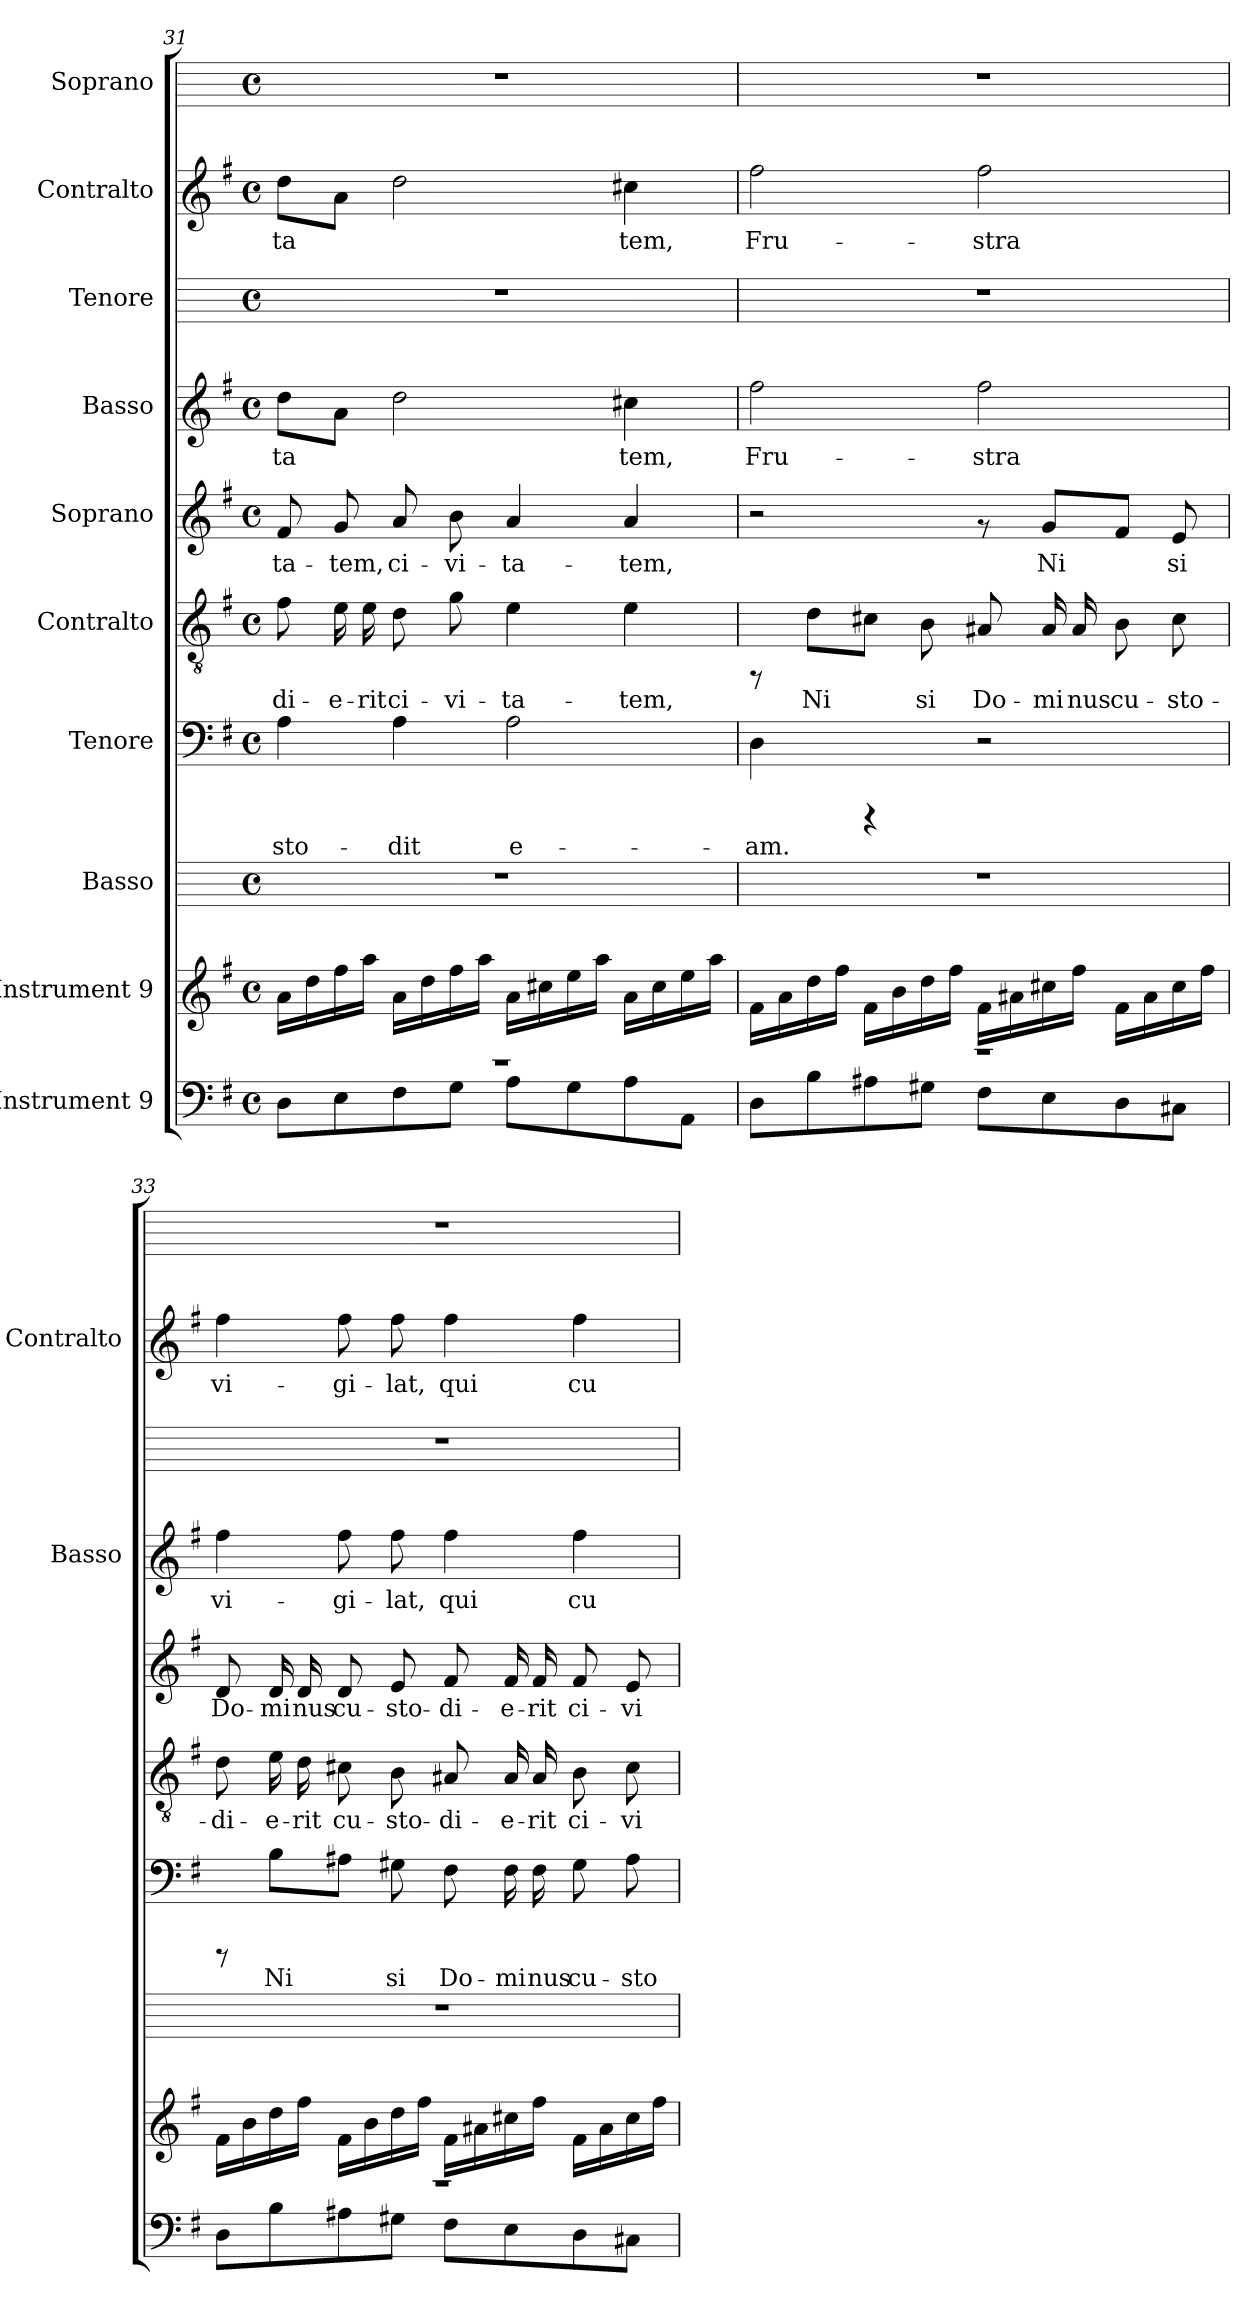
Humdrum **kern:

**kern	**kern	**kern	**kern	**text	**kern	**text	**kern	**text	**kern	**text	**kern	**kern	**text	**kern
*part10	*part9	*part8	*part7	*part7	*part6	*part6	*part5	*part5	*part4	*part4	*part3	*part2	*part2	*part1
*staff10	*staff9	*staff8	*staff7	*staff7	*staff6	*staff6	*staff5	*staff5	*staff4	*staff4	*staff3	*staff2	*staff2	*staff1
*I"Instrument 9	*I"Instrument 9	*I"Basso	*I"Tenore	*	*I"Contralto	*	*I"Soprano	*	*I"Basso	*	*I"Tenore	*I"Contralto	*	*I"Soprano
*	*	*	*	*	*	*	*	*	*I'Basso	*	*	*I'Contralto	*	*
*clefF4	*clefG2	*	*clefF4	*	*clefGv2	*	*clefG2	*	*clefG2	*	*	*clefG2	*	*
*k[f#]	*k[f#]	*k[]	*k[f#]	*	*k[f#]	*	*k[f#]	*	*k[f#]	*	*k[]	*k[f#]	*	*k[]
*G:	*G:	*C:	*G:	*	*G:	*	*G:	*	*G:	*	*C:	*G:	*	*C:
*M4/4	*M4/4	*M4/4	*M4/4	*	*M4/4	*	*M4/4	*	*M4/4	*	*M4/4	*M4/4	*	*M4/4
*met(c)	*met(c)	*met(c)	*met(c)	*	*met(c)	*	*met(c)	*	*met(c)	*	*met(c)	*met(c)	*	*met(c)
=31	=31	=31	=31	=31	=31	=31	=31	=31	=31	=31	=31	=31	=31	=31
*^	*	*	*	*	*	*	*	*	*	*	*	*	*	*
!	!	!	!	!	!LO:LY:b:cj	!	!LO:LY:b:cj	!	!LO:LY:b:cj	!	!LO:LY:b:cj	!	!	!LO:LY:b:cj	!
1r	8D\L	16a\L	1r	4A\	-sto-	8f#\	-di-	8f#/	-ta-	8dd\L	-ta-	1r	8dd\L	-ta-	1r
.	.	16dd\	.	.	.	.	.	.	.	.	.	.	.	.	.
!	!	!	!	!	!	!	!LO:LY:b:cj	!	!LO:LY:b:cj	!	!LO:LY:b:cj	!	!	!LO:LY:b:cj	!
.	8E\	16ff#\	.	.	.	16e\	-e-	8g/	-tem,	8a\J	--	.	8a\J	--	.
!	!	!	!	!	!	!	!LO:LY:b:cj	!	!	!	!	!	!	!	!
.	.	16aa\J	.	.	.	16e\	-rit	.	.	.	.	.	.	.	.
!	!	!	!	!	!LO:LY:b:cj	!	!LO:LY:b:cj	!	!LO:LY:b:cj	!	!LO:LY:b:cj	!	!	!LO:LY:b:cj	!
.	8F#\	16a\L	.	4A\	-dit	8d\	ci-	8a/	ci-	2dd\	--	.	2dd\	--	.
.	.	16dd\	.	.	.	.	.	.	.	.	.	.	.	.	.
!	!	!	!	!	!	!	!LO:LY:b:cj	!	!LO:LY:b:cj	!	!	!	!	!	!
.	8G\J	16ff#\	.	.	.	8g\	-vi-	8b\	-vi-	.	.	.	.	.	.
.	.	16aa\J	.	.	.	.	.	.	.	.	.	.	.	.	.
!	!	!	!	!	!LO:LY:b:cj	!	!LO:LY:b:cj	!	!LO:LY:b:cj	!	!	!	!	!	!
.	8A\L	16a\L	.	2A\	e-	4e\	-ta-	4a/	-ta-	.	.	.	.	.	.
.	.	16cc#X\	.	.	.	.	.	.	.	.	.	.	.	.	.
.	8G\	16ee\	.	.	.	.	.	.	.	.	.	.	.	.	.
.	.	16aa\J	.	.	.	.	.	.	.	.	.	.	.	.	.
!	!	!	!	!	!	!	!LO:LY:b:cj	!	!LO:LY:b:cj	!	!LO:LY:b:cj	!	!	!LO:LY:b:cj	!
.	8A\	16a\L	.	.	.	4e\	-tem,	4a/	-tem,	4cc#X\	-tem,	.	4cc#X\	-tem,	.
.	.	16cc#\	.	.	.	.	.	.	.	.	.	.	.	.	.
.	8AA\J	16ee\	.	.	.	.	.	.	.	.	.	.	.	.	.
.	.	16aa\J	.	.	.	.	.	.	.	.	.	.	.	.	.
!!LO:LB:g=z
=32	=32	=32	=32	=32	=32	=32	=32	=32	=32	=32	=32	=32	=32	=32	=32
!	!	!	!	!	!LO:LY:b:cj	!	!	!	!	!	!LO:LY:b:cj	!	!	!LO:LY:b:cj	!
1r	8D\L	16f#\L	1r	4D\	-am.	8rFF	.	2r	.	2ff#\	Fru-	1r	2ff#\	Fru-	1r
.	.	16a\	.	.	.	.	.	.	.	.	.	.	.	.	.
!	!	!	!	!	!	!	!LO:LY:b:cj	!	!	!	!	!	!	!	!
.	8B\	16dd\	.	.	.	8d\L	Ni-	.	.	.	.	.	.	.	.
.	.	16ff#\J	.	.	.	.	.	.	.	.	.	.	.	.	.
!	!	!	!	!	!	!	!LO:LY:b:cj	!	!	!	!	!	!	!	!
.	8A#X\	16f#\L	.	4rCCC	.	8c#X\J	--	.	.	.	.	.	.	.	.
.	.	16b\	.	.	.	.	.	.	.	.	.	.	.	.	.
!	!	!	!	!	!	!	!LO:LY:b:cj	!	!	!	!	!	!	!	!
.	8G#X\J	16dd\	.	.	.	8B\	-si	.	.	.	.	.	.	.	.
.	.	16ff#\J	.	.	.	.	.	.	.	.	.	.	.	.	.
!	!	!	!	!	!	!	!LO:LY:b:cj	!	!	!	!LO:LY:b:cj	!	!	!LO:LY:b:cj	!
.	8F#\L	16f#\L	.	2r	.	8A#X/	Do-	8rf	.	2ff#\	-stra	.	2ff#\	-stra	.
.	.	16a#X\	.	.	.	.	.	.	.	.	.	.	.	.	.
!	!	!	!	!	!	!	!LO:LY:b:cj	!	!LO:LY:b:cj	!	!	!	!	!	!
.	8E\	16cc#X\	.	.	.	16A#/	-mi	8g/L	Ni-	.	.	.	.	.	.
!	!	!	!	!	!	!	!LO:LY:b:cj	!	!	!	!	!	!	!	!
.	.	16ff#\J	.	.	.	16A#/	nus	.	.	.	.	.	.	.	.
!	!	!	!	!	!	!	!LO:LY:b:cj	!	!LO:LY:b:cj	!	!	!	!	!	!
.	8D\	16f#\L	.	.	.	8B\	cu-	8f#/J	--	.	.	.	.	.	.
.	.	16a#\	.	.	.	.	.	.	.	.	.	.	.	.	.
!	!	!	!	!	!	!	!LO:LY:b:cj	!	!LO:LY:b:cj	!	!	!	!	!	!
.	8C#X\J	16cc#\	.	.	.	8c#\	-sto-	8e/	-si	.	.	.	.	.	.
.	.	16ff#\J	.	.	.	.	.	.	.	.	.	.	.	.	.
=33	=33	=33	=33	=33	=33	=33	=33	=33	=33	=33	=33	=33	=33	=33	=33
!	!	!	!	!	!	!	!LO:LY:b:cj	!	!LO:LY:b:cj	!	!LO:LY:b:cj	!	!	!LO:LY:b:cj	!
1r	8D\L	16f#\L	1r	8rCCC	.	8d\	-di-	8d/	Do-	4ff#\	vi-	1r	4ff#\	vi-	1r
.	.	16b\	.	.	.	.	.	.	.	.	.	.	.	.	.
!	!	!	!	!	!LO:LY:b:cj	!	!LO:LY:b:cj	!	!LO:LY:b:cj	!	!	!	!	!	!
.	8B\	16dd\	.	8B\L	Ni-	16e\	-e-	16d/	-mi	.	.	.	.	.	.
!	!	!	!	!	!	!	!LO:LY:b:cj	!	!LO:LY:b:cj	!	!	!	!	!	!
.	.	16ff#\J	.	.	.	16d\	-rit	16d/	nus	.	.	.	.	.	.
!	!	!	!	!	!LO:LY:b:cj	!	!LO:LY:b:cj	!	!LO:LY:b:cj	!	!LO:LY:b:cj	!	!	!LO:LY:b:cj	!
.	8A#X\	16f#\L	.	8A#X\J	--	8c#X\	cu-	8d/	cu-	8ff#\	-gi-	.	8ff#\	-gi-	.
.	.	16b\	.	.	.	.	.	.	.	.	.	.	.	.	.
!	!	!	!	!	!LO:LY:b:cj	!	!LO:LY:b:cj	!	!LO:LY:b:cj	!	!LO:LY:b:cj	!	!	!LO:LY:b:cj	!
.	8G#X\J	16dd\	.	8G#X\	-si	8B\	-sto-	8e/	-sto-	8ff#\	-lat,	.	8ff#\	-lat,	.
.	.	16ff#\J	.	.	.	.	.	.	.	.	.	.	.	.	.
!	!	!	!	!	!LO:LY:b:cj	!	!LO:LY:b:cj	!	!LO:LY:b:cj	!	!LO:LY:b:cj	!	!	!LO:LY:b:cj	!
.	8F#\L	16f#\L	.	8F#\	Do-	8A#X/	-di-	8f#/	-di-	4ff#\	qui	.	4ff#\	qui	.
.	.	16a#X\	.	.	.	.	.	.	.	.	.	.	.	.	.
!	!	!	!	!	!LO:LY:b:cj	!	!LO:LY:b:cj	!	!LO:LY:b:cj	!	!	!	!	!	!
.	8E\	16cc#X\	.	16F#\	-mi	16A#/	-e-	16f#/	-e-	.	.	.	.	.	.
!	!	!	!	!	!LO:LY:b:cj	!	!LO:LY:b:cj	!	!LO:LY:b:cj	!	!	!	!	!	!
.	.	16ff#\J	.	16F#\	nus	16A#/	-rit	16f#/	-rit	.	.	.	.	.	.
!	!	!	!	!	!LO:LY:b:cj	!	!LO:LY:b:cj	!	!LO:LY:b:cj	!	!LO:LY:b:cj	!	!	!LO:LY:b:cj	!
.	8D\	16f#\L	.	8G#\	cu-	8B\	ci-	8f#/	ci-	4ff#\	cu-	.	4ff#\	cu-	.
.	.	16a#\	.	.	.	.	.	.	.	.	.	.	.	.	.
!	!	!	!	!	!LO:LY:b:cj	!	!LO:LY:b:cj	!	!LO:LY:b:cj	!	!	!	!	!	!
.	8C#X\J	16cc#\	.	8A#\	-sto-	8c#\	-vi-	8e/	-vi-	.	.	.	.	.	.
.	.	16ff#\J	.	.	.	.	.	.	.	.	.	.	.	.	.
*v	*v	*	*	*	*	*	*	*	*	*	*	*	*	*	*
=	=	=	=	=	=	=	=	=	=	=	=	=	=	=
*-	*-	*-	*-	*-	*-	*-	*-	*-	*-	*-	*-	*-	*-	*-
